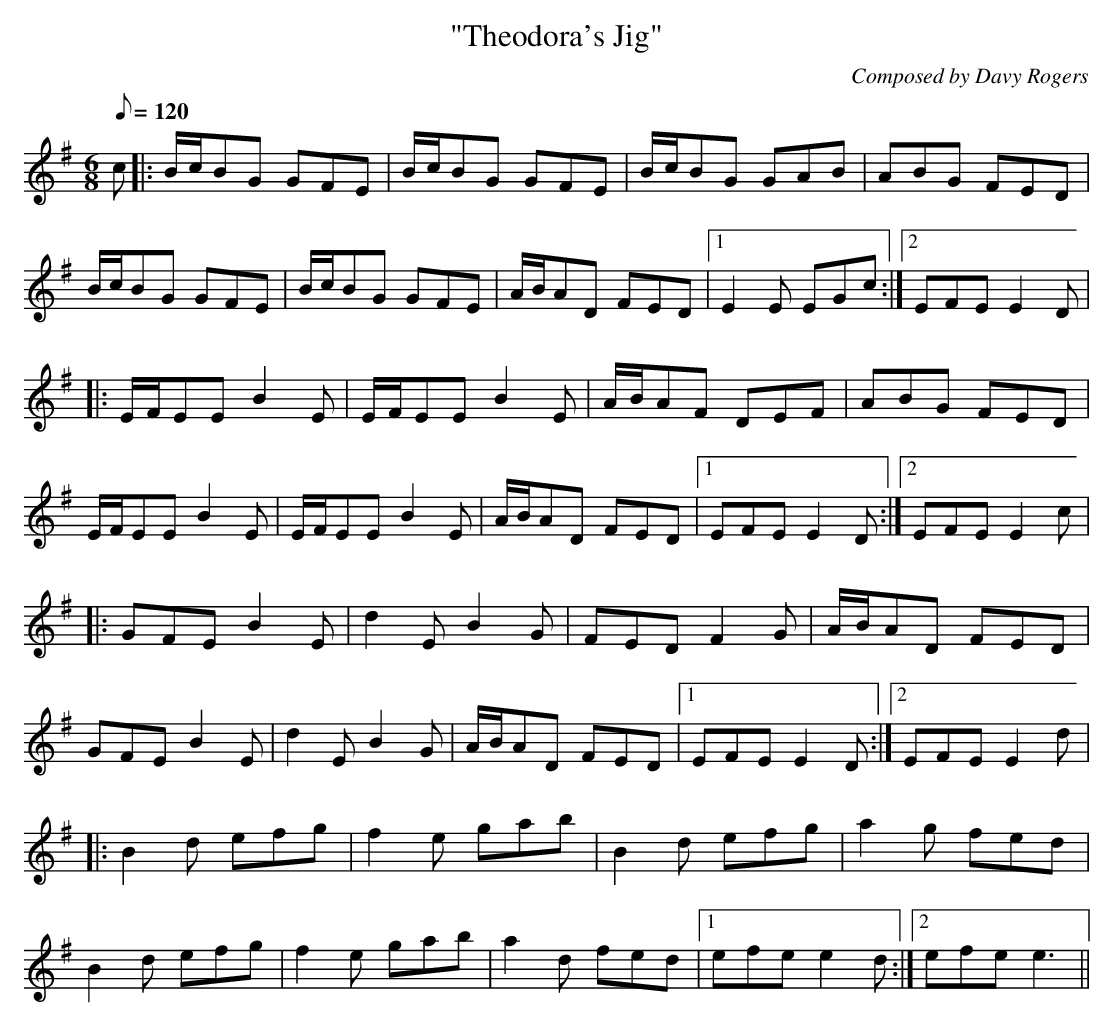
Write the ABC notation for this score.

X:1
T:"Theodora's Jig"
C:Composed by Davy Rogers
L:1/8
Q:120
M:6/8
K:Em
c |: B/c/BG GFE | B/c/BG GFE | B/c/BG GAB | ABG FED |
B/c/BG GFE | B/c/BG GFE | \A/B/AD FED |1 E2E EGc :|2 EFE E2D |
|: E/F/EE B2E | E/F/EE B2E | A/B/AF DEF | ABG FED |
E/F/EE B2E | E/F/EE B2E | A/B/AD FED |1 EFE E2D :|2 EFE E2c |
|: GFE B2E | d2E B2G | FED F2G | A/B/AD FED |
GFE B2E | d2E B2G | A/B/AD FED |1 EFE E2D :|2 EFE E2d |
|: B2d efg | f2e gab | B2d efg | a2g fed |
B2d efg | f2e gab | a2d fed |1 efe e2d :|2 efe e3 ||
